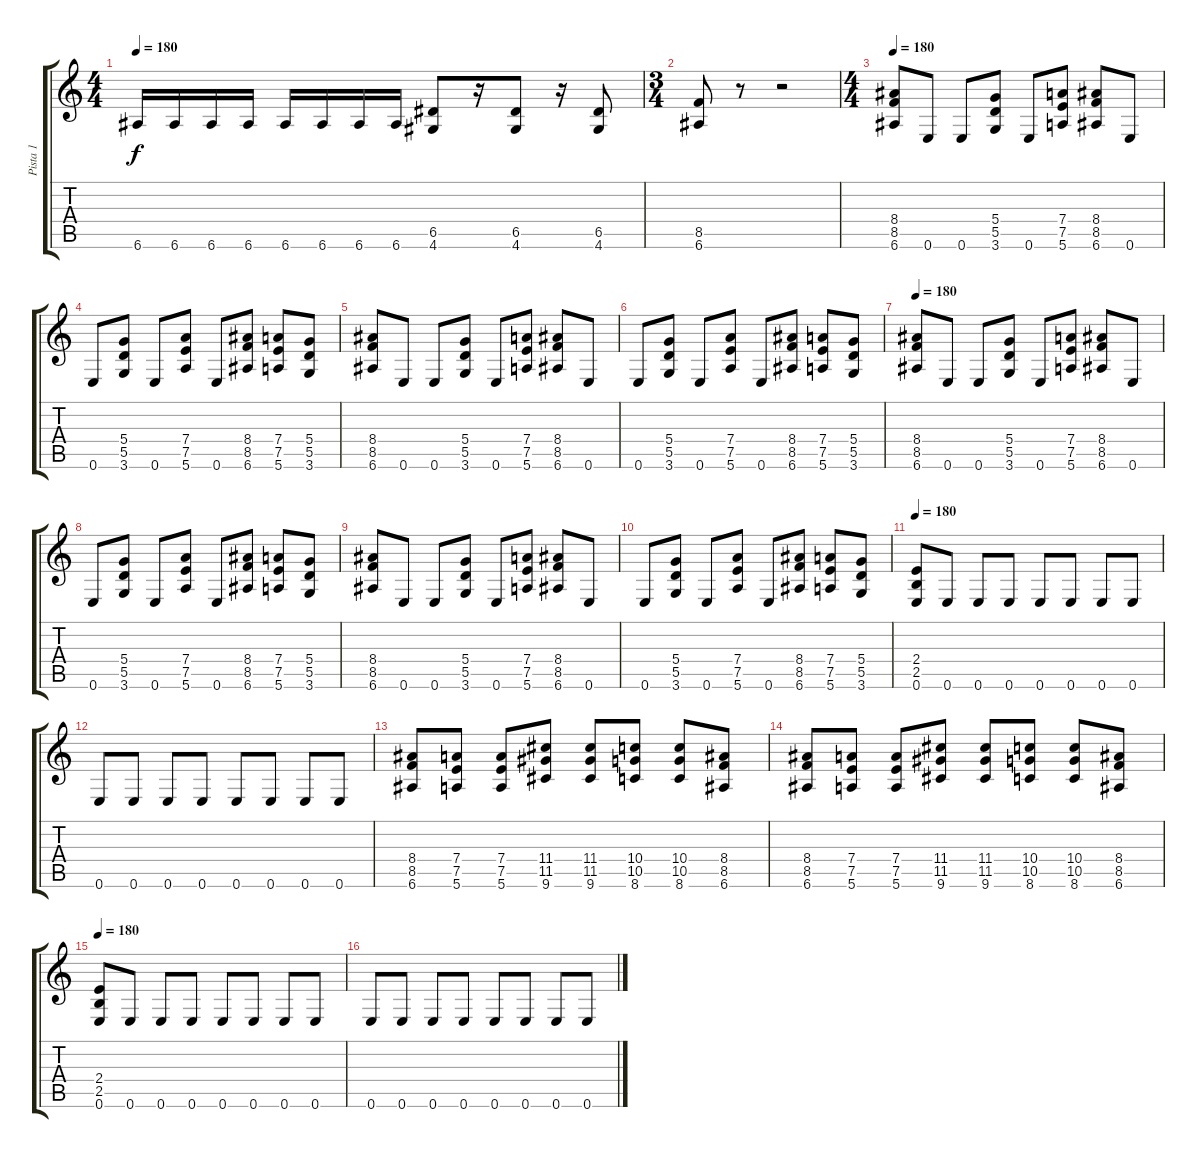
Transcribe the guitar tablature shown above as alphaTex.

\track ("Pista 1" "Pista 1") {instrument distortionguitar}
\staff {score tabs}
\tuning (E4 B3 G3 D3 A2 E2) {hide}
\ts (4 4)
\tempo 180
\clef g2
\ks c
6.6.16{dy f} 6.6.16 6.6.16 6.6.16 6.6.16 6.6.16 6.6.16 6.6.16 (6.5 4.6).8 r.16 (6.5 4.6).8 r.16 (6.5 4.6).8 |
\ts (3 4)
(8.5 6.6).8 r.8 r.2 |
\ts (4 4)
\tempo 190
\tempo 180
(8.4 8.5 6.6).8 0.6.8 0.6.8 (5.4 5.5 3.6).8 0.6.8 (7.4 7.5 5.6).8 (8.4 8.5 6.6).8 0.6.8 |
0.6.8 (5.4 5.5 3.6).8 0.6.8 (7.4 7.5 5.6).8 0.6.8 (8.4 8.5 6.6).8 (7.4 7.5 5.6).8 (5.4 5.5 3.6).8 |
(8.4 8.5 6.6).8 0.6.8 0.6.8 (5.4 5.5 3.6).8 0.6.8 (7.4 7.5 5.6).8 (8.4 8.5 6.6).8 0.6.8 |
0.6.8 (5.4 5.5 3.6).8 0.6.8 (7.4 7.5 5.6).8 0.6.8 (8.4 8.5 6.6).8 (7.4 7.5 5.6).8 (5.4 5.5 3.6).8 |
\tempo 180
(8.4 8.5 6.6).8 0.6.8 0.6.8 (5.4 5.5 3.6).8 0.6.8 (7.4 7.5 5.6).8 (8.4 8.5 6.6).8 0.6.8 |
0.6.8 (5.4 5.5 3.6).8 0.6.8 (7.4 7.5 5.6).8 0.6.8 (8.4 8.5 6.6).8 (7.4 7.5 5.6).8 (5.4 5.5 3.6).8 |
(8.4 8.5 6.6).8 0.6.8 0.6.8 (5.4 5.5 3.6).8 0.6.8 (7.4 7.5 5.6).8 (8.4 8.5 6.6).8 0.6.8 |
0.6.8 (5.4 5.5 3.6).8 0.6.8 (7.4 7.5 5.6).8 0.6.8 (8.4 8.5 6.6).8 (7.4 7.5 5.6).8 (5.4 5.5 3.6).8 |
\tempo 180
(2.4 2.5 0.6).8 0.6.8 0.6.8 0.6.8 0.6.8 0.6.8 0.6.8 0.6.8 |
0.6.8 0.6.8 0.6.8 0.6.8 0.6.8 0.6.8 0.6.8 0.6.8 |
(8.4 8.5 6.6).8 (7.4 7.5 5.6).8 (7.4 7.5 5.6).8 (11.4 11.5 9.6).8 (11.4 11.5 9.6).8 (10.4 10.5 8.6).8 (10.4 10.5 8.6).8 (8.4 8.5 6.6).8 |
(8.4 8.5 6.6).8 (7.4 7.5 5.6).8 (7.4 7.5 5.6).8 (11.4 11.5 9.6).8 (11.4 11.5 9.6).8 (10.4 10.5 8.6).8 (10.4 10.5 8.6).8 (8.4 8.5 6.6).8 |
\tempo 180
(2.4 2.5 0.6).8 0.6.8 0.6.8 0.6.8 0.6.8 0.6.8 0.6.8 0.6.8 |
0.6.8 0.6.8 0.6.8 0.6.8 0.6.8 0.6.8 0.6.8 0.6.8
